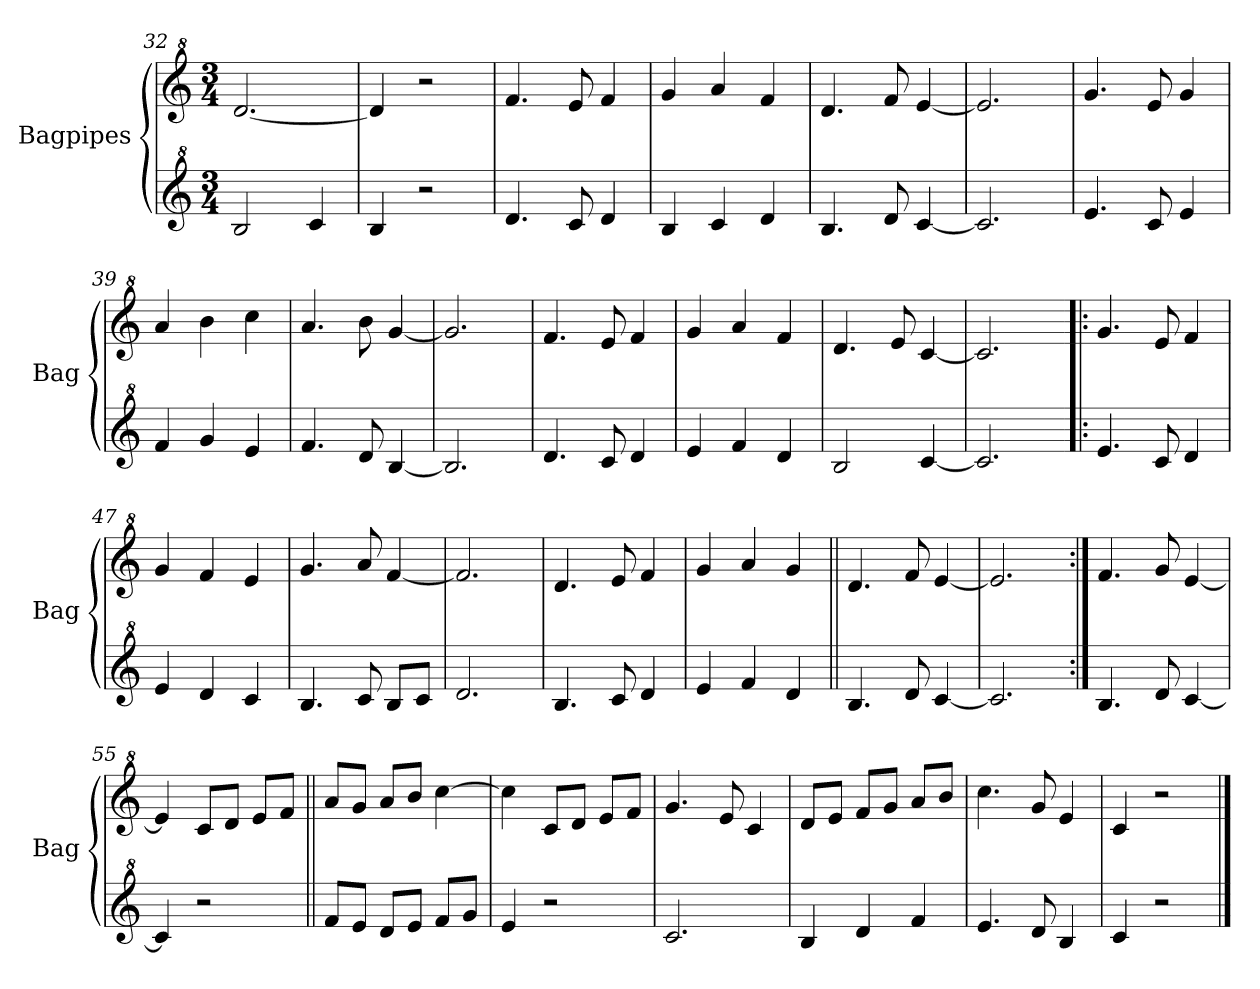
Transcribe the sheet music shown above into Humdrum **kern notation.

**kern	**kern
*part2	*part1
*staff2	*staff1
*I"Bagpipes	*I"Bagpipes
*I'Bag	*I'Bag
*clefG^2	*clefG^2
*k[]	*k[]
*C:	*C:
*M3/4	*M3/4
=32	=32
2b/	[2.dd/
4cc/	.
=33	=33
4b/	4dd/]
2r	2r
=34	=34
4.dd/	4.ff/
8cc/	8ee/
4dd/	4ff/
=35	=35
4b/	4gg/
4cc/	4aa/
4dd/	4ff/
=36	=36
4.b/	4.dd/
8dd/	8ff/
[4cc/	[4ee/
=37	=37
2.cc/]	2.ee/]
=38	=38
4.ee/	4.gg/
8cc/	8ee/
4ee/	4gg/
=39	=39
4ff/	4aa/
4gg/	4bb\
4ee/	4ccc\
=40	=40
4.ff/	4.aa/
8dd/	8bb\
[4b/	[4gg/
!!LO:PB:g=z
=41	=41
2.b/]	2.gg/]
=42	=42
4.dd/	4.ff/
8cc/	8ee/
4dd/	4ff/
=43	=43
4ee/	4gg/
4ff/	4aa/
4dd/	4ff/
=44	=44
2b/	4.dd/
.	8ee/
[4cc/	[4cc/
=45	=45
2.cc/]	2.cc/]
=46!|:	=46!|:
4.ee/	4.gg/
8cc/	8ee/
4dd/	4ff/
=47	=47
4ee/	4gg/
4dd/	4ff/
4cc/	4ee/
=48	=48
4.b/	4.gg/
8cc/	8aa/
8b/L	[4ff/
8cc/J	.
=49	=49
2.dd/	2.ff/]
=50	=50
4.b/	4.dd/
8cc/	8ee/
4dd/	4ff/
!!LO:LB:g=z
=51	=51
4ee/	4gg/
4ff/	4aa/
4dd/	4gg/
=52||	=52||
4.b/	4.dd/
8dd/	8ff/
[4cc/	[4ee/
=53	=53
2.cc/]	2.ee/]
=54:|!	=54:|!
4.b/	4.ff/
8dd/	8gg/
[4cc/	[4ee/
=55	=55
4cc/]	4ee/]
2r	8cc/L
.	8dd/J
.	8ee/L
.	8ff/J
=56||	=56||
8ff/L	8aa/L
8ee/J	8gg/J
8dd/L	8aa/L
8ee/J	8bb/J
8ff/L	[4ccc\
8gg/J	.
=57	=57
4ee/	4ccc\]
2r	8cc/L
.	8dd/J
.	8ee/L
.	8ff/J
=58	=58
2.cc/	4.gg/
.	8ee/
.	4cc/
!!LO:LB:g=z
=59	=59
4b/	8dd/L
.	8ee/J
4dd/	8ff/L
.	8gg/J
4ff/	8aa/L
.	8bb/J
=60	=60
4.ee/	4.ccc\
8dd/	8gg/
4b/	4ee/
=61	=61
4cc/	4cc/
2r	2r
==	==
*-	*-
